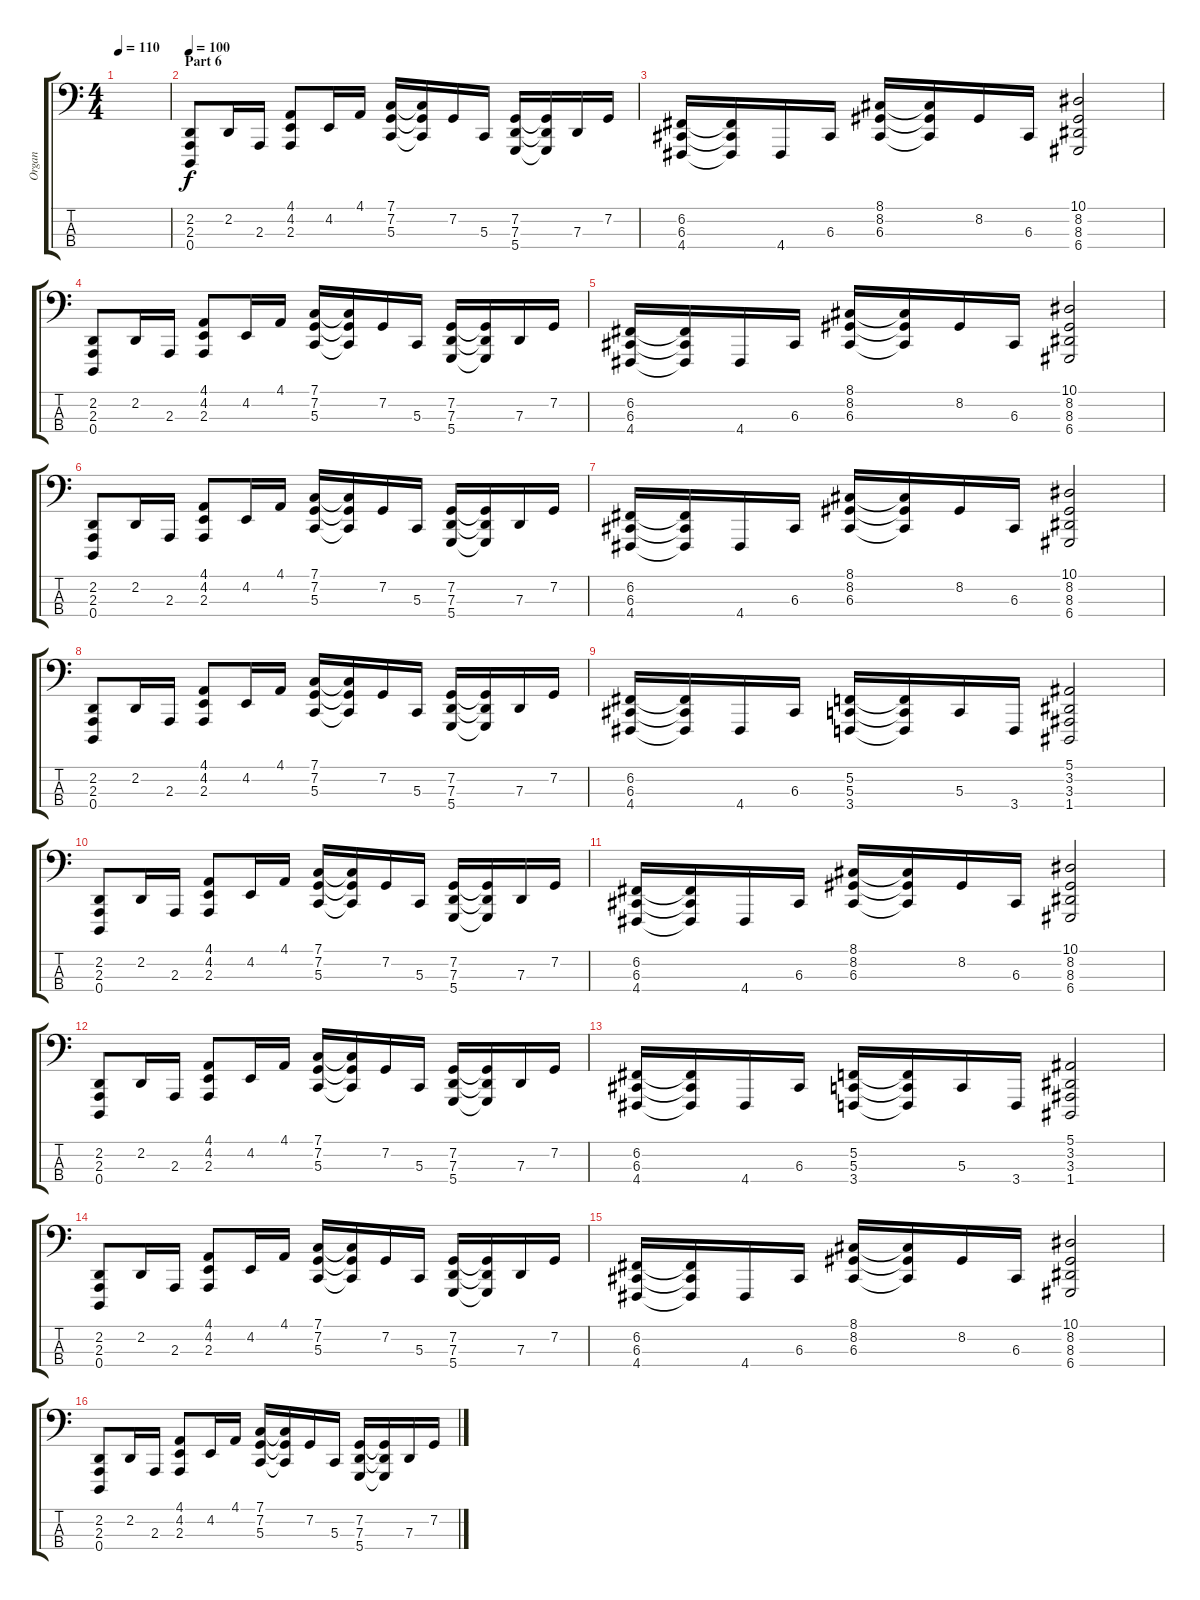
\track ("Organ" "Organ") {instrument churchorgan}
\staff {score tabs}
\tuning (F2 C2 G1 D1) {hide}
\ts (4 4)
\tempo 110
\clef f4
\ks c
|
\section ("" "Part 6")
\tempo 100
(2.2 2.3 0.4).8 2.2.16 2.3.16 (4.1 4.2 2.3).8 4.2.16 4.1.16 (7.1 7.2 5.3).16 (7.1{t} 7.2{t} 5.3{t}).16 7.2.16 5.3.16 (7.2 7.3 5.4).16 (7.2{t} 7.3{t} 5.4{t}).16 7.3.16 7.2.16 |
(6.2 6.3 4.4).16 (6.2{t} 6.3{t} 4.4{t}).16 4.4.16 6.3.16 (8.1 8.2 6.3).16 (8.1{t} 8.2{t} 6.3{t}).16 8.2.16 6.3.16 (10.1 8.2 8.3 6.4).2 |
(2.2 2.3 0.4).8 2.2.16 2.3.16 (4.1 4.2 2.3).8 4.2.16 4.1.16 (7.1 7.2 5.3).16 (7.1{t} 7.2{t} 5.3{t}).16 7.2.16 5.3.16 (7.2 7.3 5.4).16 (7.2{t} 7.3{t} 5.4{t}).16 7.3.16 7.2.16 |
(6.2 6.3 4.4).16 (6.2{t} 6.3{t} 4.4{t}).16 4.4.16 6.3.16 (8.1 8.2 6.3).16 (8.1{t} 8.2{t} 6.3{t}).16 8.2.16 6.3.16 (10.1 8.2 8.3 6.4).2 |
(2.2 2.3 0.4).8 2.2.16 2.3.16 (4.1 4.2 2.3).8 4.2.16 4.1.16 (7.1 7.2 5.3).16 (7.1{t} 7.2{t} 5.3{t}).16 7.2.16 5.3.16 (7.2 7.3 5.4).16 (7.2{t} 7.3{t} 5.4{t}).16 7.3.16 7.2.16 |
(6.2 6.3 4.4).16 (6.2{t} 6.3{t} 4.4{t}).16 4.4.16 6.3.16 (8.1 8.2 6.3).16 (8.1{t} 8.2{t} 6.3{t}).16 8.2.16 6.3.16 (10.1 8.2 8.3 6.4).2 |
(2.2 2.3 0.4).8 2.2.16 2.3.16 (4.1 4.2 2.3).8 4.2.16 4.1.16 (7.1 7.2 5.3).16 (7.1{t} 7.2{t} 5.3{t}).16 7.2.16 5.3.16 (7.2 7.3 5.4).16 (7.2{t} 7.3{t} 5.4{t}).16 7.3.16 7.2.16 |
(6.2 6.3 4.4).16 (6.2{t} 6.3{t} 4.4{t}).16 4.4.16 6.3.16 (5.2 5.3 3.4).16 (5.2{t} 5.3{t} 3.4{t}).16 5.3.16 3.4.16 (5.1 3.2 3.3 1.4).2 |
(2.2 2.3 0.4).8 2.2.16 2.3.16 (4.1 4.2 2.3).8 4.2.16 4.1.16 (7.1 7.2 5.3).16 (7.1{t} 7.2{t} 5.3{t}).16 7.2.16 5.3.16 (7.2 7.3 5.4).16 (7.2{t} 7.3{t} 5.4{t}).16 7.3.16 7.2.16 |
(6.2 6.3 4.4).16 (6.2{t} 6.3{t} 4.4{t}).16 4.4.16 6.3.16 (8.1 8.2 6.3).16 (8.1{t} 8.2{t} 6.3{t}).16 8.2.16 6.3.16 (10.1 8.2 8.3 6.4).2 |
(2.2 2.3 0.4).8 2.2.16 2.3.16 (4.1 4.2 2.3).8 4.2.16 4.1.16 (7.1 7.2 5.3).16 (7.1{t} 7.2{t} 5.3{t}).16 7.2.16 5.3.16 (7.2 7.3 5.4).16 (7.2{t} 7.3{t} 5.4{t}).16 7.3.16 7.2.16 |
(6.2 6.3 4.4).16 (6.2{t} 6.3{t} 4.4{t}).16 4.4.16 6.3.16 (5.2 5.3 3.4).16 (5.2{t} 5.3{t} 3.4{t}).16 5.3.16 3.4.16 (5.1 3.2 3.3 1.4).2 |
(2.2 2.3 0.4).8 2.2.16 2.3.16 (4.1 4.2 2.3).8 4.2.16 4.1.16 (7.1 7.2 5.3).16 (7.1{t} 7.2{t} 5.3{t}).16 7.2.16 5.3.16 (7.2 7.3 5.4).16 (7.2{t} 7.3{t} 5.4{t}).16 7.3.16 7.2.16 |
(6.2 6.3 4.4).16 (6.2{t} 6.3{t} 4.4{t}).16 4.4.16 6.3.16 (8.1 8.2 6.3).16 (8.1{t} 8.2{t} 6.3{t}).16 8.2.16 6.3.16 (10.1 8.2 8.3 6.4).2 |
(2.2 2.3 0.4).8 2.2.16 2.3.16 (4.1 4.2 2.3).8 4.2.16 4.1.16 (7.1 7.2 5.3).16 (7.1{t} 7.2{t} 5.3{t}).16 7.2.16 5.3.16 (7.2 7.3 5.4).16 (7.2{t} 7.3{t} 5.4{t}).16 7.3.16 7.2.16
